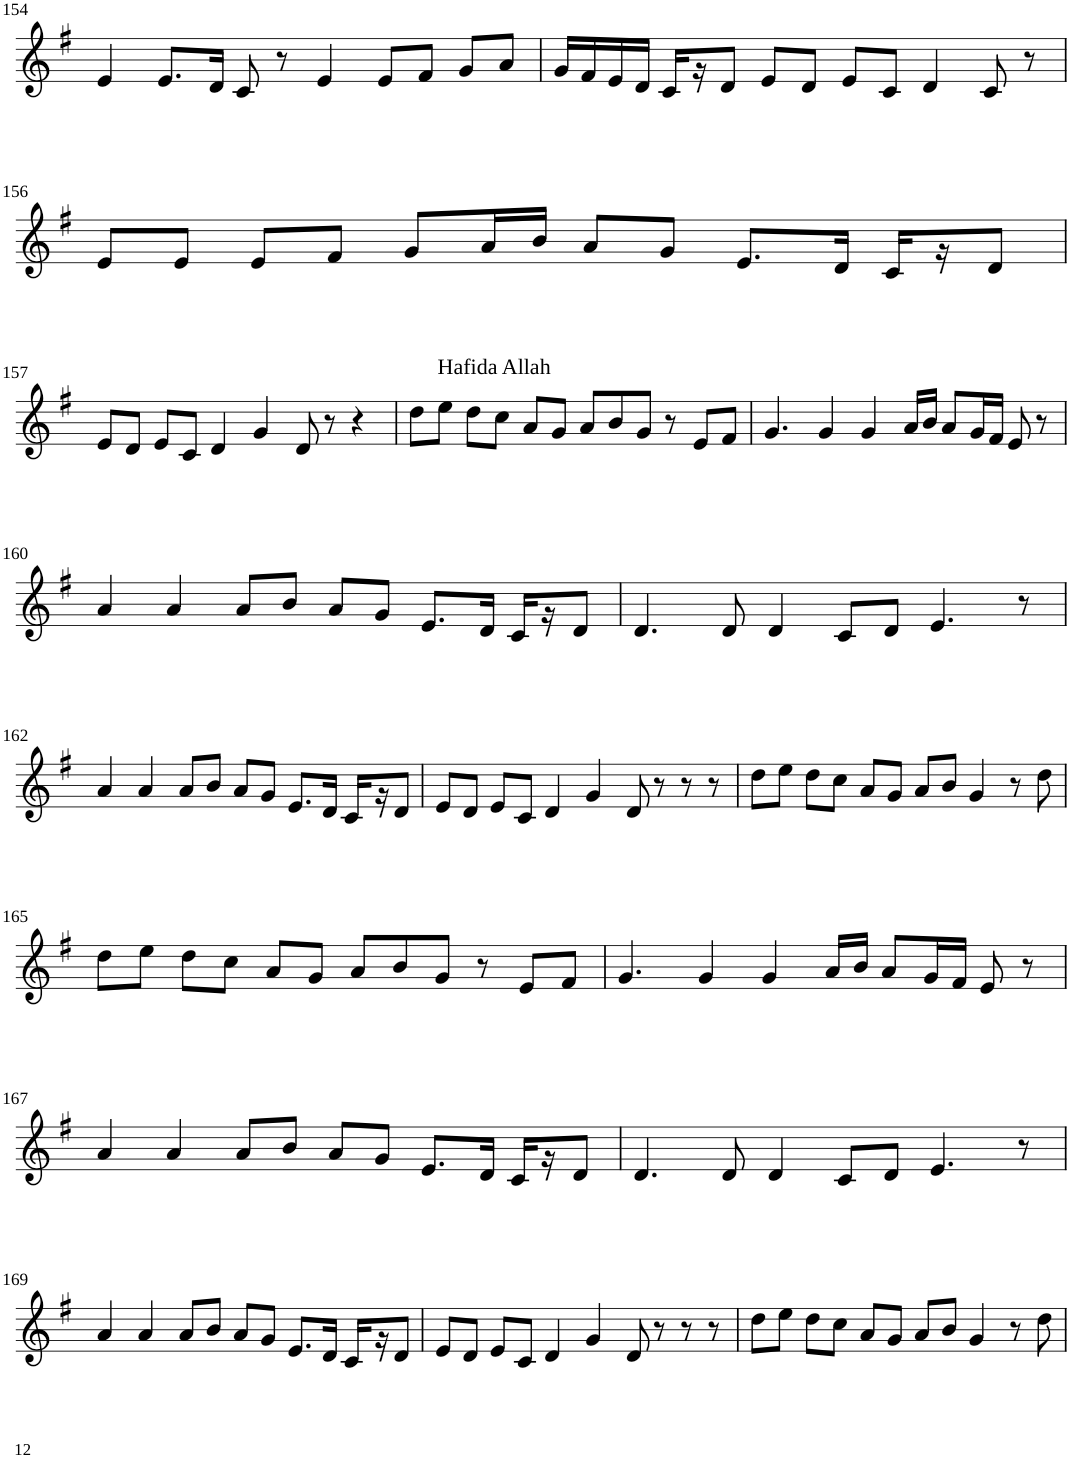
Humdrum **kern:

**kern
*part1
*staff1
*I"Violin
!!LO:PB:g=z
*clefG2
*k[f#]
*G:
*M6/4
=154
4e/
8.e/L
16d/Jk
8c/
8r
4e/
8e/L
8f#/J
8g/L
8a/J
=155
16g/LL
16f#/
16e/
16d/JJ
16c/LL
16r
8d/J
8e/L
8d/J
8e/L
8c/J
4d/
8c/
8r
!!LO:LB:g=z
=156
8e/L
8e/J
8e/L
8f#/J
8g/L
16a/L
16b/JJ
8a/L
8g/J
8.e/L
16d/Jk
16c/LL
16r
8d/J
!!LO:LB:g=z
=157
8e/L
8d/J
8e/L
8c/J
4d/
4g/
8d/
8r
4r
=158
8dd\L
!LO:TX:a:t=Hafida Allah
8ee\J
8dd\L
8cc\J
8a/L
8g/J
8a/L
8b/
8g/J
8r
8e/L
8f#/J
=159
4.g/
4g/
4g/
16a/LL
16b/JJ
8a/L
16g/L
16f#/JJ
8e/
8r
!!LO:LB:g=z
=160
4a/
4a/
8a/L
8b/J
8a/L
8g/J
8.e/L
16d/Jk
16c/LL
16r
8d/J
=161
4.d/
8d/
4d/
8c/L
8d/J
4.e/
8r
!!LO:LB:g=z
=162
4a/
4a/
8a/L
8b/J
8a/L
8g/J
8.e/L
16d/Jk
16c/LL
16r
8d/J
=163
8e/L
8d/J
8e/L
8c/J
4d/
4g/
8d/
8r
8r
8r
=164
8dd\L
8ee\J
8dd\L
8cc\J
8a/L
8g/J
8a/L
8b/J
4g/
8r
8dd\
!!LO:LB:g=z
=165
8dd\L
8ee\J
8dd\L
8cc\J
8a/L
8g/J
8a/L
8b/
8g/J
8r
8e/L
8f#/J
=166
4.g/
4g/
4g/
16a/LL
16b/JJ
8a/L
16g/L
16f#/JJ
8e/
8r
!!LO:LB:g=z
=167
4a/
4a/
8a/L
8b/J
8a/L
8g/J
8.e/L
16d/Jk
16c/LL
16r
8d/J
=168
4.d/
8d/
4d/
8c/L
8d/J
4.e/
8r
!!LO:LB:g=z
=169
4a/
4a/
8a/L
8b/J
8a/L
8g/J
8.e/L
16d/Jk
16c/LL
16r
8d/J
=170
8e/L
8d/J
8e/L
8c/J
4d/
4g/
8d/
8r
8r
8r
=171
8dd\L
8ee\J
8dd\L
8cc\J
8a/L
8g/J
8a/L
8b/J
4g/
8r
8dd\
=
*-
